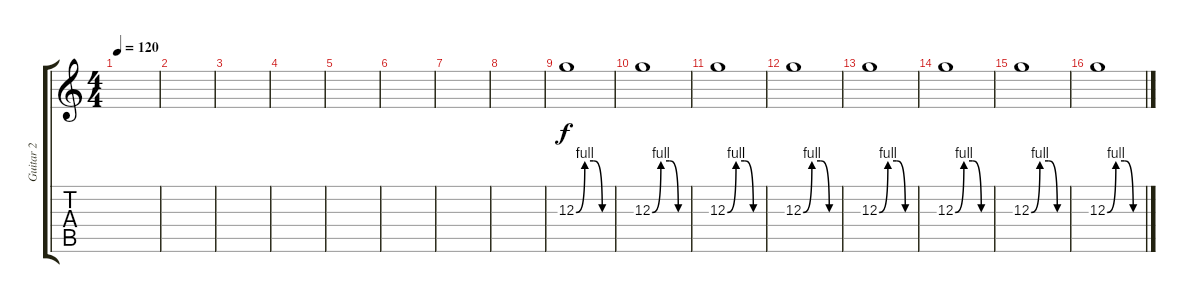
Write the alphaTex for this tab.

\track ("Guitar 2" "Guitar 2") {instrument distortionguitar}
\staff {score tabs}
\tuning (E4 B3 G3 D3 A2 E2) {hide}
\ts (4 4)
\tempo 120
\clef g2
\ks c
|
|
|
|
|
|
|
|
12.3{be (custom 0 0 15 4 30 4 45 0 60 0)}.1{volume 8} |
12.3{be (custom 0 0 15 4 30 4 45 0 60 0)}.1{volume 8} |
12.3{be (custom 0 0 15 4 30 4 45 0 60 0)}.1{volume 8} |
12.3{be (custom 0 0 15 4 30 4 45 0 60 0)}.1{volume 8} |
12.3{be (custom 0 0 15 4 30 4 45 0 60 0)}.1{volume 8} |
12.3{be (custom 0 0 15 4 30 4 45 0 60 0)}.1{volume 8} |
12.3{be (custom 0 0 15 4 30 4 45 0 60 0)}.1{volume 8} |
12.3{be (custom 0 0 15 4 30 4 45 0 60 0)}.1{volume 8}
